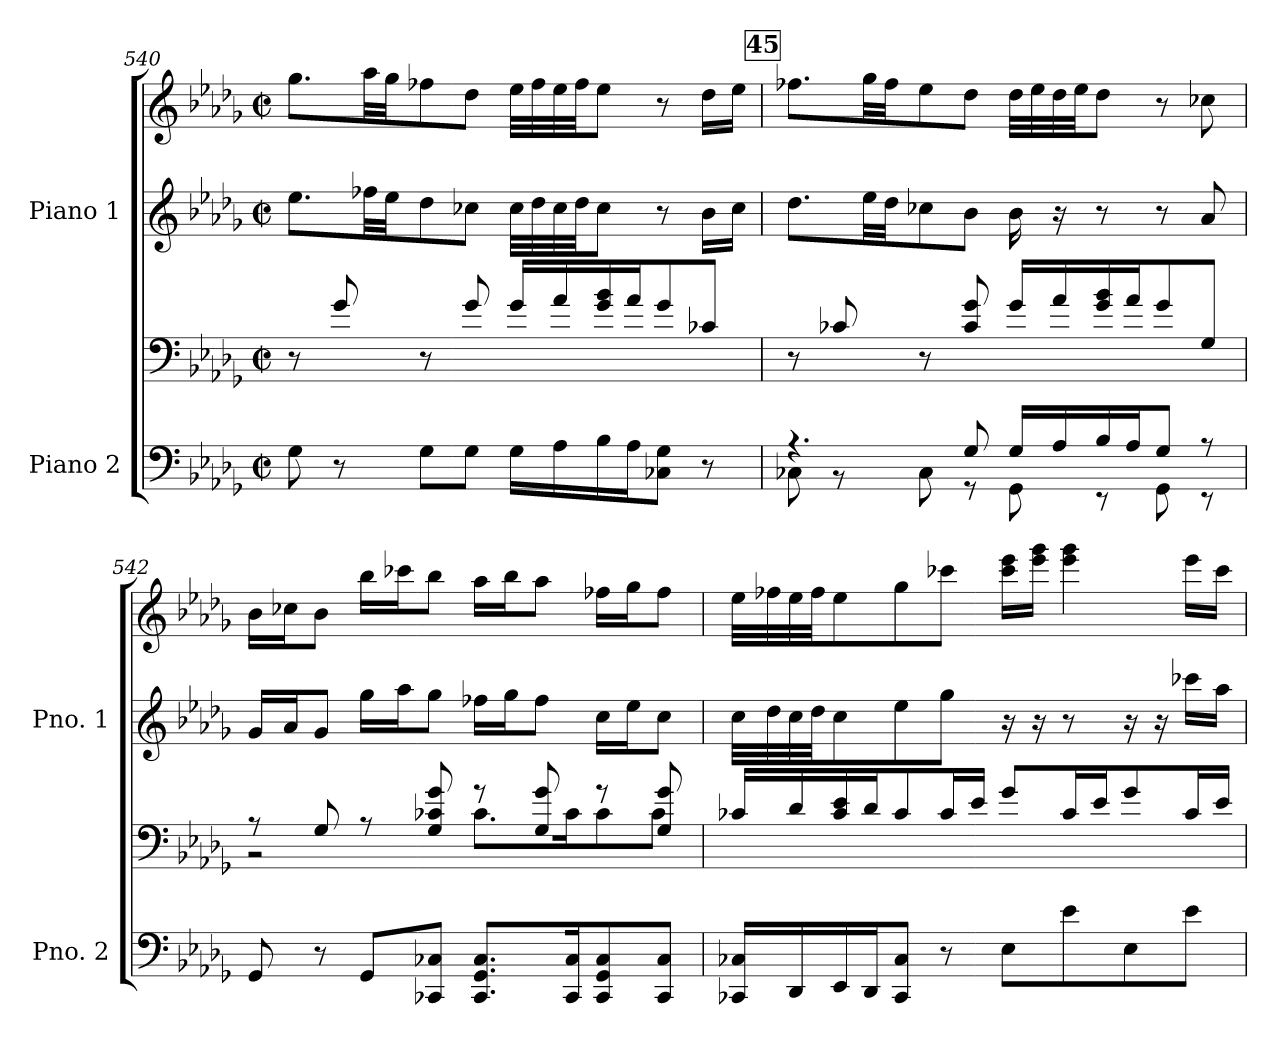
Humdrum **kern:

**kern	**kern	**kern	**kern
*part2	*part2	*part1	*part1
*staff4	*staff3	*staff2	*staff1
*I"Piano 2	*	*I"Piano 1	*
*I'Pno. 2	*	*I'Pno. 1	*
!!LO:LB:g=z
*clefF4	*clefF4	*clefG2	*clefG2
*k[b-e-a-d-g-]	*k[b-e-a-d-g-]	*k[b-e-a-d-g-]	*k[b-e-a-d-g-]
*M2/2	*M2/2	*M2/2	*M2/2
*met(c|)	*met(c|)	*met(c|)	*met(c|)
=540	=540	=540	=540
8G-\	8r	8.ee-\L	8.gg-\L
8r	8g-/	.	.
.	.	32ff-X\LL	32aa-\LL
.	.	32ee-\JJ	32gg-\JJ
8G-\L	8r	8dd-\	8ff-X\
8G-\J	8g-/	8cc-X\J	8dd-\J
16G-\LL	16g-/LL	32cc-\LLL	32ee-\LLL
.	.	32dd-\	32ff-\
16A-\	16a-/	32cc-\	32ee-\
.	.	32dd-\JJ	32ff-\JJ
16B-\	16g-/ 16b-/	8cc-\J	8ee-\J
16A-\J	16a-/J	.	.
8C-X\ 8G-\J	8g-/	8r	8r
8r	8c-X/J	16b-\LL	16dd-\LL
.	.	16cc-\JJ	16ee-\JJ
!!LO:REH:place=s1:a:B:fs=14:t=45
=541	=541	=541	=541
*^	*	*	*
4.r	8C-X\	8r	8.dd-\L	8.ff-X\L
.	8r	8c-X/	.	.
.	.	.	32ee-\LL	32gg-\LL
.	.	.	32dd-\JJ	32ff-\JJ
.	8C-\	8r	8cc-X\	8ee-\
8G-/	8r	8c-/ 8g-/	8b-\J	8dd-\J
16G-/LL	8GG-\	16g-/LL	16b-\	32dd-\LLL
.	.	.	.	32ee-\
16A-/	.	16a-/	16r	32dd-\
.	.	.	.	32ee-\JJ
16B-/	8r	16g-/ 16b-/	8r	8dd-\J
16A-/J	.	16a-/J	.	.
8G-/J	8GG-\	8g-/	8r	8r
8r	8r	8G-/J	8a-/	8cc-X\
*v	*v	*	*	*
!!LO:LB:g=z
=542	=542	=542	=542
*	*^	*	*
8GG-/	8r	2r	16g-/LL	16b-\LL
.	.	.	16a-/J	16cc-X\J
8r	8G-/	.	8g-/J	8b-\J
8GG-/L	8r	.	16gg-\LL	16bb-\LL
.	.	.	16aa-\J	16ccc-X\J
8CC-X/ 8C-X/J	8G-/ 8c-X/ 8g-/	.	8gg-\J	8bb-\J
8.CC-/ 8.GG-/ 8.C-/L	8r	8.c-\L	16ff-X\LL	16aa-\LL
.	.	.	16gg-\J	16bb-\J
.	8G-/ 8g-/	.	8ff-\J	8aa-\J
16CC-/ 16C-/K	.	16c-\K	.	.
8CC-/ 8GG-/ 8C-/	8r	8c-\	16cc\LL	16ff-X\LL
.	.	.	16ee-\J	16gg-\J
8CC-/ 8C-/J	8G-/ 8g-/	8c-\J	8cc\J	8ff-\J
*	*v	*v	*	*
=543	=543	=543	=543
16CC-X/ 16C-X/LL	16c-X/LL	32cc\LLL	32ee-\LLL
.	.	32dd-\	32ff-X\
16DD-/	16d-/	32cc\	32ee-\
.	.	32dd-\JJ	32ff-\JJ
16EE-/	16c-/ 16e-/	8cc\	8ee-\
16DD-/J	16d-/J	.	.
8CC-/ 8C-/J	8c-/	8ee-\	8gg-\
8r	16c-/L	8gg-\J	8ccc-X\J
.	16e-/JJ	.	.
8E-\L	8g-/L	16r	16ccc-\ 16eee-\LL
.	.	16r	16eee-\ 16ggg-\JJ
8e-\	16c-/L	8r	4eee-\ 4ggg-\
.	16e-/J	.	.
8E-\	8g-/	16r	.
.	.	16r	.
8e-\J	16c-/L	16ccc-X\LL	16eee-\LL
.	16e-/JJ	16aa-\JJ	16ccc-\JJ
=	=	=	=
*-	*-	*-	*-
